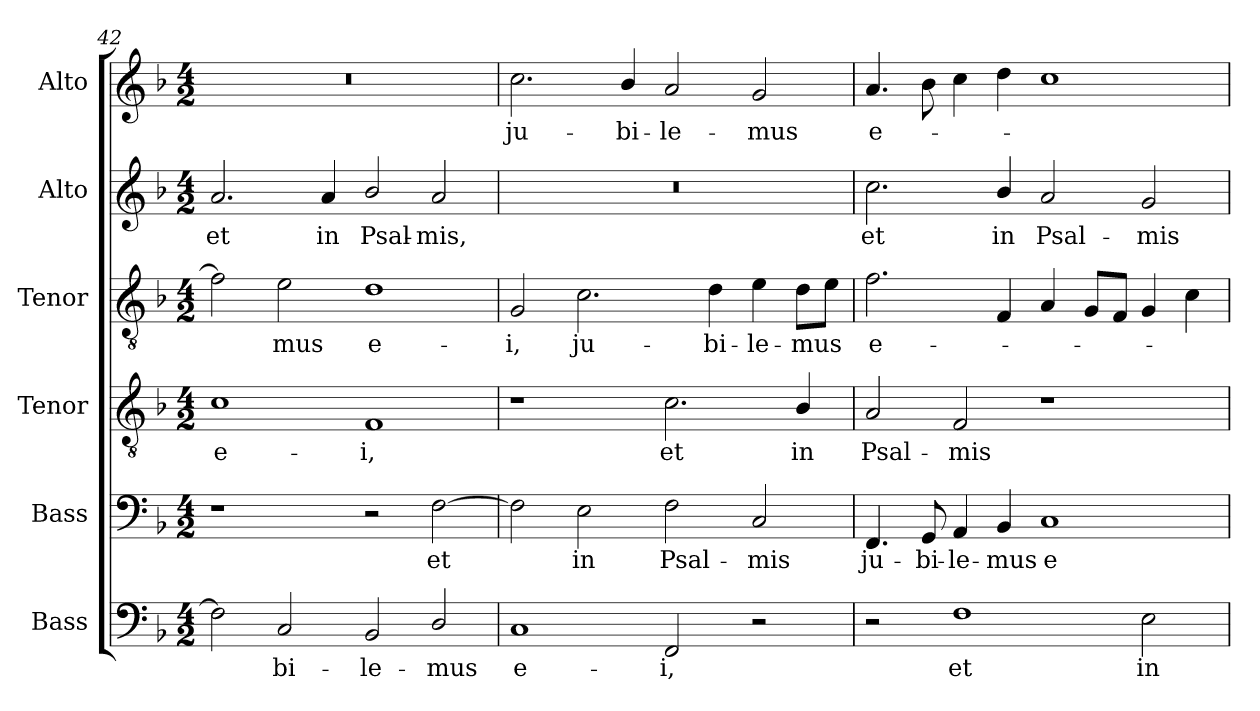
**kern	**text	**kern	**text	**kern	**text	**kern	**text	**kern	**text	**kern	**text
*part6	*part6	*part5	*part5	*part4	*part4	*part3	*part3	*part2	*part2	*part1	*part1
*staff6	*staff6	*staff5	*staff5	*staff4	*staff4	*staff3	*staff3	*staff2	*staff2	*staff1	*staff1
*I"Bass	*	*I"Bass	*	*I"Tenor	*	*I"Tenor	*	*I"Alto	*	*I"Alto	*
*I'B.	*	*I'B.	*	*I'T.	*	*I'T.	*	*	*	*	*
*clefF4	*	*clefF4	*	*clefGv2	*	*clefGv2	*	*clefG2	*	*clefG2	*
*	*	*	*	*ITrd7c12	*	*ITrd7c12	*	*	*	*	*
*k[b-]	*	*k[b-]	*	*k[b-]	*	*k[b-]	*	*k[b-]	*	*k[b-]	*
*F:	*	*F:	*	*F:	*	*F:	*	*F:	*	*F:	*
*M4/2	*	*M4/2	*	*M4/2	*	*M4/2	*	*M4/2	*	*M4/2	*
=42	=42	=42	=42	=42	=42	=42	=42	=42	=42	=42	=42
!	!	!	!	!	!LO:LY:b:color=#000000	!	!	!	!	!	!
!	!	!	!	!	!	!	!	!	!LO:LY:b:color=#000000	!LO:N:vis=1	!
2Fi\]	.	1r	.	1Ci	e-	2Fi\]	.	2.ai/	et	0r	.
!	!LO:LY:b:color=#000000	!	!	!	!	!	!	!	!	!	!
!	!	!	!	!	!	!	!LO:LY:b:color=#000000	!	!	!	!
2Ci/	-bi-	.	.	.	.	2Ei\	-mus	.	.	.	.
!	!	!	!	!	!	!	!	!	!LO:LY:b:color=#000000	!	!
.	.	.	.	.	.	.	.	4ai/	in	.	.
!	!LO:LY:b:color=#000000	!	!	!	!	!	!	!	!	!	!
!	!	!	!	!	!LO:LY:b:color=#000000	!	!	!	!	!	!
!	!	!	!	!	!	!	!LO:LY:b:color=#000000	!	!	!	!
!	!	!	!	!	!	!	!	!	!LO:LY:b:color=#000000	!	!
2BB-i/	-le-	2r	.	1FFi	-i,	1Di	e-	2b-i/	Psal-	.	.
!	!LO:LY:b:color=#000000	!	!	!	!	!	!	!	!	!	!
!	!	!	!LO:LY:b:color=#000000	!	!	!	!	!	!	!	!
!	!	!	!	!	!	!	!	!	!LO:LY:b:color=#000000	!	!
2Di/	-mus	[2Fi\	et	.	.	.	.	2ai/	-mis,	.	.
=43	=43	=43	=43	=43	=43	=43	=43	=43	=43	=43	=43
!	!LO:LY:b:color=#000000	!	!	!	!	!	!	!	!	!	!
!	!	!	!	!	!	!	!LO:LY:b:color=#000000	!LO:N:vis=1	!	!	!
!	!	!	!	!	!	!	!	!	!	!	!LO:LY:b:color=#000000
1Ci	e-	2Fi\]	.	1r	.	2GGi/	-i,	0r	.	2.cci\	ju-
!	!	!	!LO:LY:b:color=#000000	!	!	!	!	!	!	!	!
!	!	!	!	!	!	!	!LO:LY:b:color=#000000	!	!	!	!
.	.	2Ei\	in	.	.	2.Ci\	ju-	.	.	.	.
!	!	!	!	!	!	!	!	!	!	!	!LO:LY:b:color=#000000
.	.	.	.	.	.	.	.	.	.	4b-i/	-bi-
!	!LO:LY:b:color=#000000	!	!	!	!	!	!	!	!	!	!
!	!	!	!LO:LY:b:color=#000000	!	!	!	!	!	!	!	!
!	!	!	!	!	!LO:LY:b:color=#000000	!	!	!	!	!	!
!	!	!	!	!	!	!	!	!	!	!	!LO:LY:b:color=#000000
2FFi/	-i,	2Fi\	Psal-	2.Ci\	et	.	.	.	.	2ai/	-le-
!	!	!	!	!	!	!	!LO:LY:b:color=#000000	!	!	!	!
.	.	.	.	.	.	4Di\	-bi-	.	.	.	.
!	!	!	!LO:LY:b:color=#000000	!	!	!	!	!	!	!	!
!	!	!	!	!	!	!	!LO:LY:b:color=#000000	!	!	!	!
!	!	!	!	!	!	!	!	!	!	!	!LO:LY:b:color=#000000
2r	.	2Ci/	-mis	.	.	4Ei\	-le-	.	.	2gi/	-mus
!	!	!	!	!	!LO:LY:b:color=#000000	!	!	!	!	!	!
!	!	!	!	!	!	!	!LO:LY:b:color=#000000	!	!	!	!
.	.	.	.	4BB-i/	in	8Di\L	-mus	.	.	.	.
.	.	.	.	.	.	8Ei\J	.	.	.	.	.
!!LO:LB:g=z
=44	=44	=44	=44	=44	=44	=44	=44	=44	=44	=44	=44
!	!	!	!LO:LY:b:color=#000000	!	!	!	!	!	!	!	!
!	!	!	!	!	!LO:LY:b:color=#000000	!	!	!	!	!	!
!	!	!	!	!	!	!	!LO:LY:b:color=#000000	!	!	!	!
!	!	!	!	!	!	!	!	!	!LO:LY:b:color=#000000	!	!
!	!	!	!	!	!	!	!	!	!	!	!LO:LY:b:color=#000000
2r	.	4.FFi/	ju-	2AAi/	Psal-	2.Fi\	e-	2.cci\	et	4.ai/	e-
!	!	!	!LO:LY:b:color=#000000	!	!	!	!	!	!	!	!
.	.	8GGi/	-bi-	.	.	.	.	.	.	8b-i\	.
!	!LO:LY:b:color=#000000	!	!	!	!	!	!	!	!	!	!
!	!	!	!LO:LY:b:color=#000000	!	!	!	!	!	!	!	!
!	!	!	!	!	!LO:LY:b:color=#000000	!	!	!	!	!	!
1Fi	et	4AAi/	-le-	2FFi/	-mis	.	.	.	.	4cci\	.
!	!	!	!LO:LY:b:color=#000000	!	!	!	!	!	!	!	!
!	!	!	!	!	!	!	!	!	!LO:LY:b:color=#000000	!	!
.	.	4BB-i/	-mus	.	.	4FFi/	.	4b-i/	in	4ddi\	.
!	!	!	!LO:LY:b:color=#000000	!	!	!	!	!	!	!	!
!	!	!	!	!	!	!	!	!	!LO:LY:b:color=#000000	!	!
.	.	1Ci	e-	1r	.	4AAi/	.	2ai/	Psal-	1cci	.
.	.	.	.	.	.	8GGi/L	.	.	.	.	.
.	.	.	.	.	.	8FFi/J	.	.	.	.	.
!	!LO:LY:b:color=#000000	!	!	!	!	!	!	!	!	!	!
!	!	!	!	!	!	!	!	!	!LO:LY:b:color=#000000	!	!
2Ei\	in	.	.	.	.	4GGi/	.	2gi/	-mis	.	.
.	.	.	.	.	.	4Ci\	.	.	.	.	.
=	=	=	=	=	=	=	=	=	=	=	=
*-	*-	*-	*-	*-	*-	*-	*-	*-	*-	*-	*-
